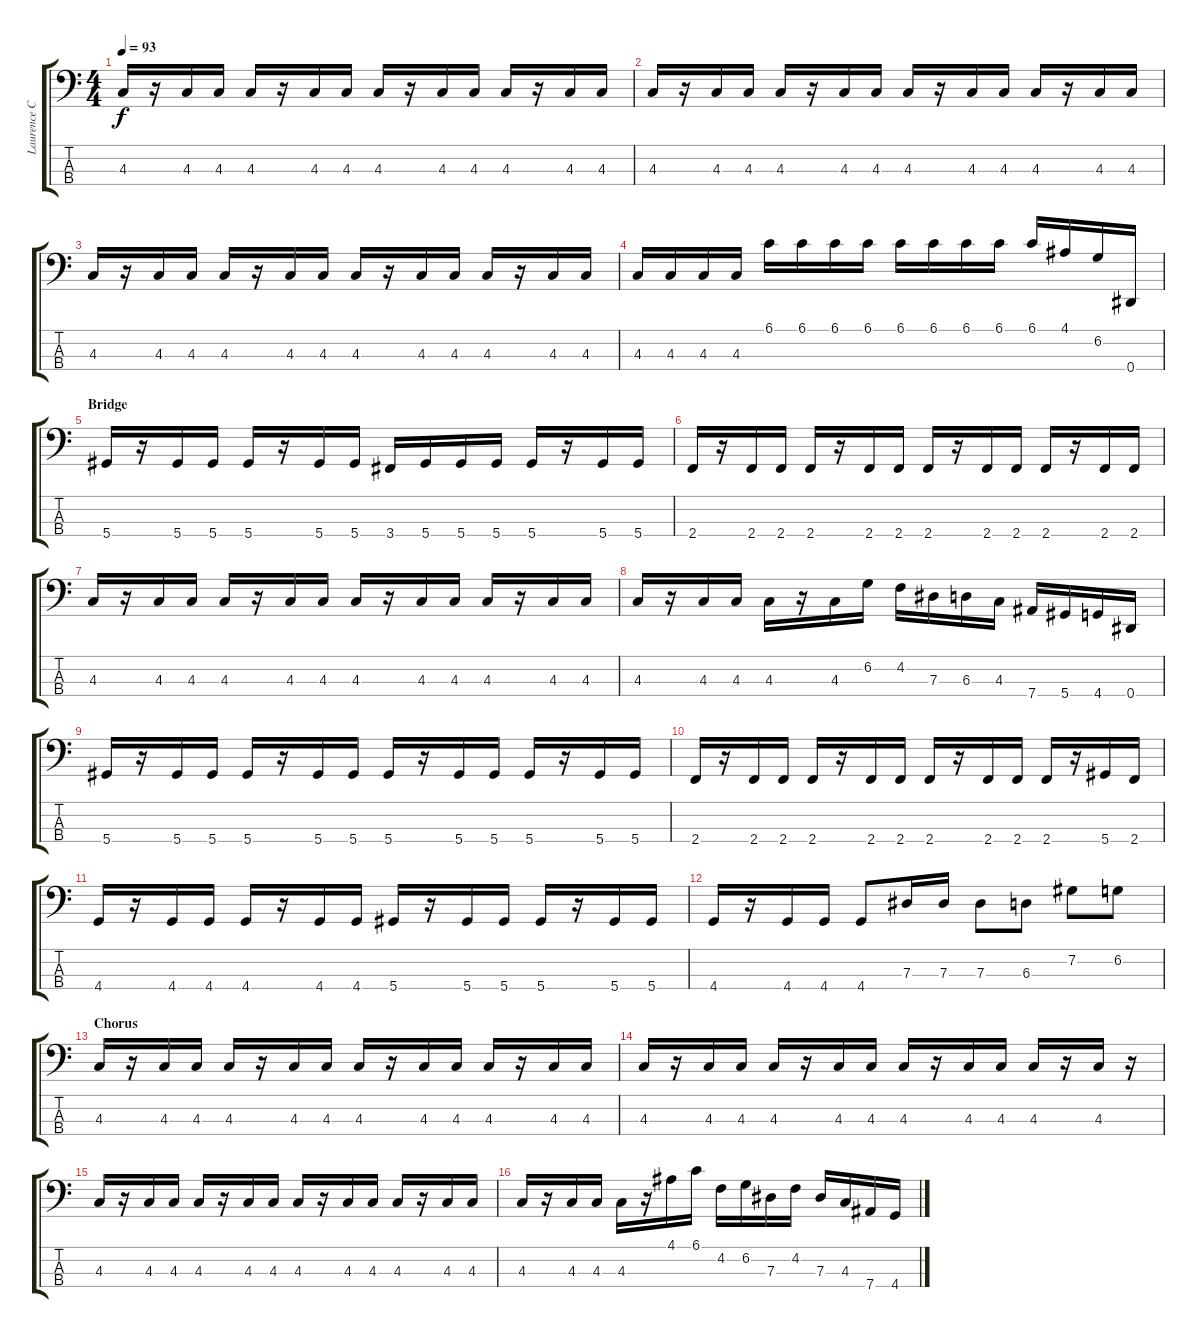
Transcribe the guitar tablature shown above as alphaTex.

\track ("Laurence Cottle" "Laurence C") {instrument electricbassfinger}
\staff {score tabs}
\tuning (Gb2 Db2 Ab1 Eb1) {hide}
\ts (4 4)
\tempo 93
\clef f4
\ks c
4.3.16{dy f} r.16 4.3.16 4.3.16 4.3.16 r.16 4.3.16 4.3.16 4.3.16 r.16 4.3.16 4.3.16 4.3.16 r.16 4.3.16 4.3.16 |
4.3.16 r.16 4.3.16 4.3.16 4.3.16 r.16 4.3.16 4.3.16 4.3.16 r.16 4.3.16 4.3.16 4.3.16 r.16 4.3.16 4.3.16 |
4.3.16 r.16 4.3.16 4.3.16 4.3.16 r.16 4.3.16 4.3.16 4.3.16 r.16 4.3.16 4.3.16 4.3.16 r.16 4.3.16 4.3.16 |
4.3.16 4.3.16 4.3.16 4.3.16 6.1.16 6.1.16 6.1.16 6.1.16 6.1.16 6.1.16 6.1.16 6.1.16 6.1.16 4.1.16 6.2.16 0.4.16 |
\section ("" "Bridge")
5.4.16 r.16 5.4.16 5.4.16 5.4.16 r.16 5.4.16 5.4.16 3.4.16 5.4.16 5.4.16 5.4.16 5.4.16 r.16 5.4.16 5.4.16 |
2.4.16 r.16 2.4.16 2.4.16 2.4.16 r.16 2.4.16 2.4.16 2.4.16 r.16 2.4.16 2.4.16 2.4.16 r.16 2.4.16 2.4.16 |
4.3.16 r.16 4.3.16 4.3.16 4.3.16 r.16 4.3.16 4.3.16 4.3.16 r.16 4.3.16 4.3.16 4.3.16 r.16 4.3.16 4.3.16 |
4.3.16 r.16 4.3.16 4.3.16 4.3.16 r.16 4.3.16 6.2.16 4.2.16 7.3.16 6.3.16 4.3.16 7.4.16 5.4.16 4.4.16 0.4.16 |
5.4.16 r.16 5.4.16 5.4.16 5.4.16 r.16 5.4.16 5.4.16 5.4.16 r.16 5.4.16 5.4.16 5.4.16 r.16 5.4.16 5.4.16 |
2.4.16 r.16 2.4.16 2.4.16 2.4.16 r.16 2.4.16 2.4.16 2.4.16 r.16 2.4.16 2.4.16 2.4.16 r.16 5.4.16 2.4.16 |
4.4.16 r.16 4.4.16 4.4.16 4.4.16 r.16 4.4.16 4.4.16 5.4.16 r.16 5.4.16 5.4.16 5.4.16 r.16 5.4.16 5.4.16 |
4.4.16 r.16 4.4.16 4.4.16 4.4.8 7.3.16 7.3.16 7.3.8 6.3.8 7.2.8 6.2.8 |
\section ("" "Chorus")
4.3.16 r.16 4.3.16 4.3.16 4.3.16 r.16 4.3.16 4.3.16 4.3.16 r.16 4.3.16 4.3.16 4.3.16 r.16 4.3.16 4.3.16 |
4.3.16 r.16 4.3.16 4.3.16 4.3.16 r.16 4.3.16 4.3.16 4.3.16 r.16 4.3.16 4.3.16 4.3.16 r.16 4.3.16 r.16 |
4.3.16 r.16 4.3.16 4.3.16 4.3.16 r.16 4.3.16 4.3.16 4.3.16 r.16 4.3.16 4.3.16 4.3.16 r.16 4.3.16 4.3.16 |
4.3.16 r.16 4.3.16 4.3.16 4.3.16 r.16 4.1.16 6.1.16 4.2.16 6.2.16 7.3.16 4.2.16 7.3.16 4.3.16 7.4.16 4.4.16
